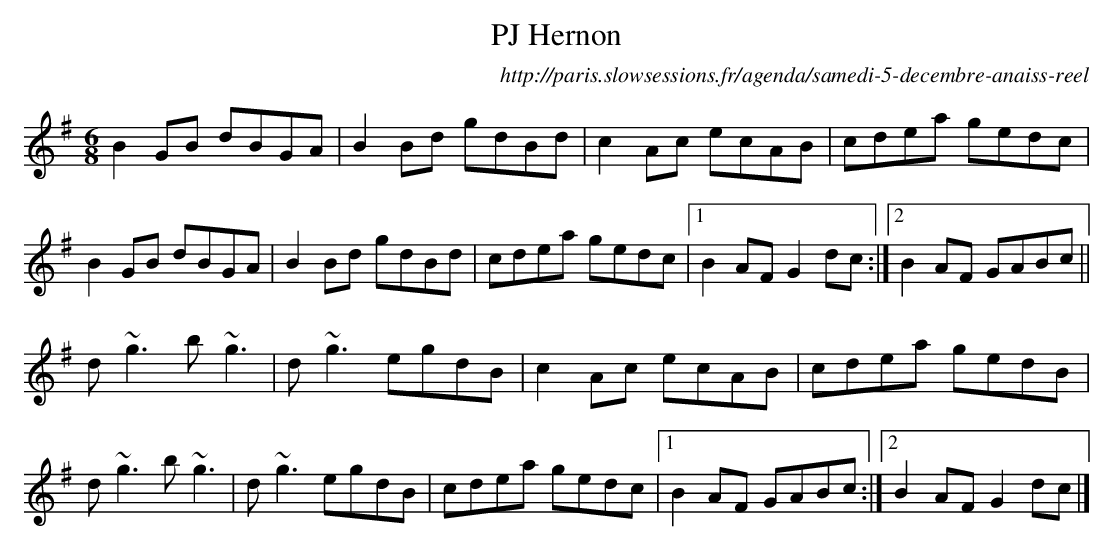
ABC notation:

X:1
T: PJ Hernon
O:http://paris.slowsessions.fr/agenda/samedi-5-decembre-anaiss-reel
M: 6/8
L: 1/8
K: G
B2GB dBGA|B2Bd gdBd|c2Ac ecAB|cdea gedc|
B2GB dBGA|B2Bd gdBd|cdea gedc|1 B2AF G2dc:|2 B2AF GABc||
d~g3 b~g3|d~g3 egdB|c2Ac ecAB|cdea gedB|
d~g3 b~g3|d~g3 egdB|cdea gedc|1 B2AF GABc:|2 B2AF G2dc|]
